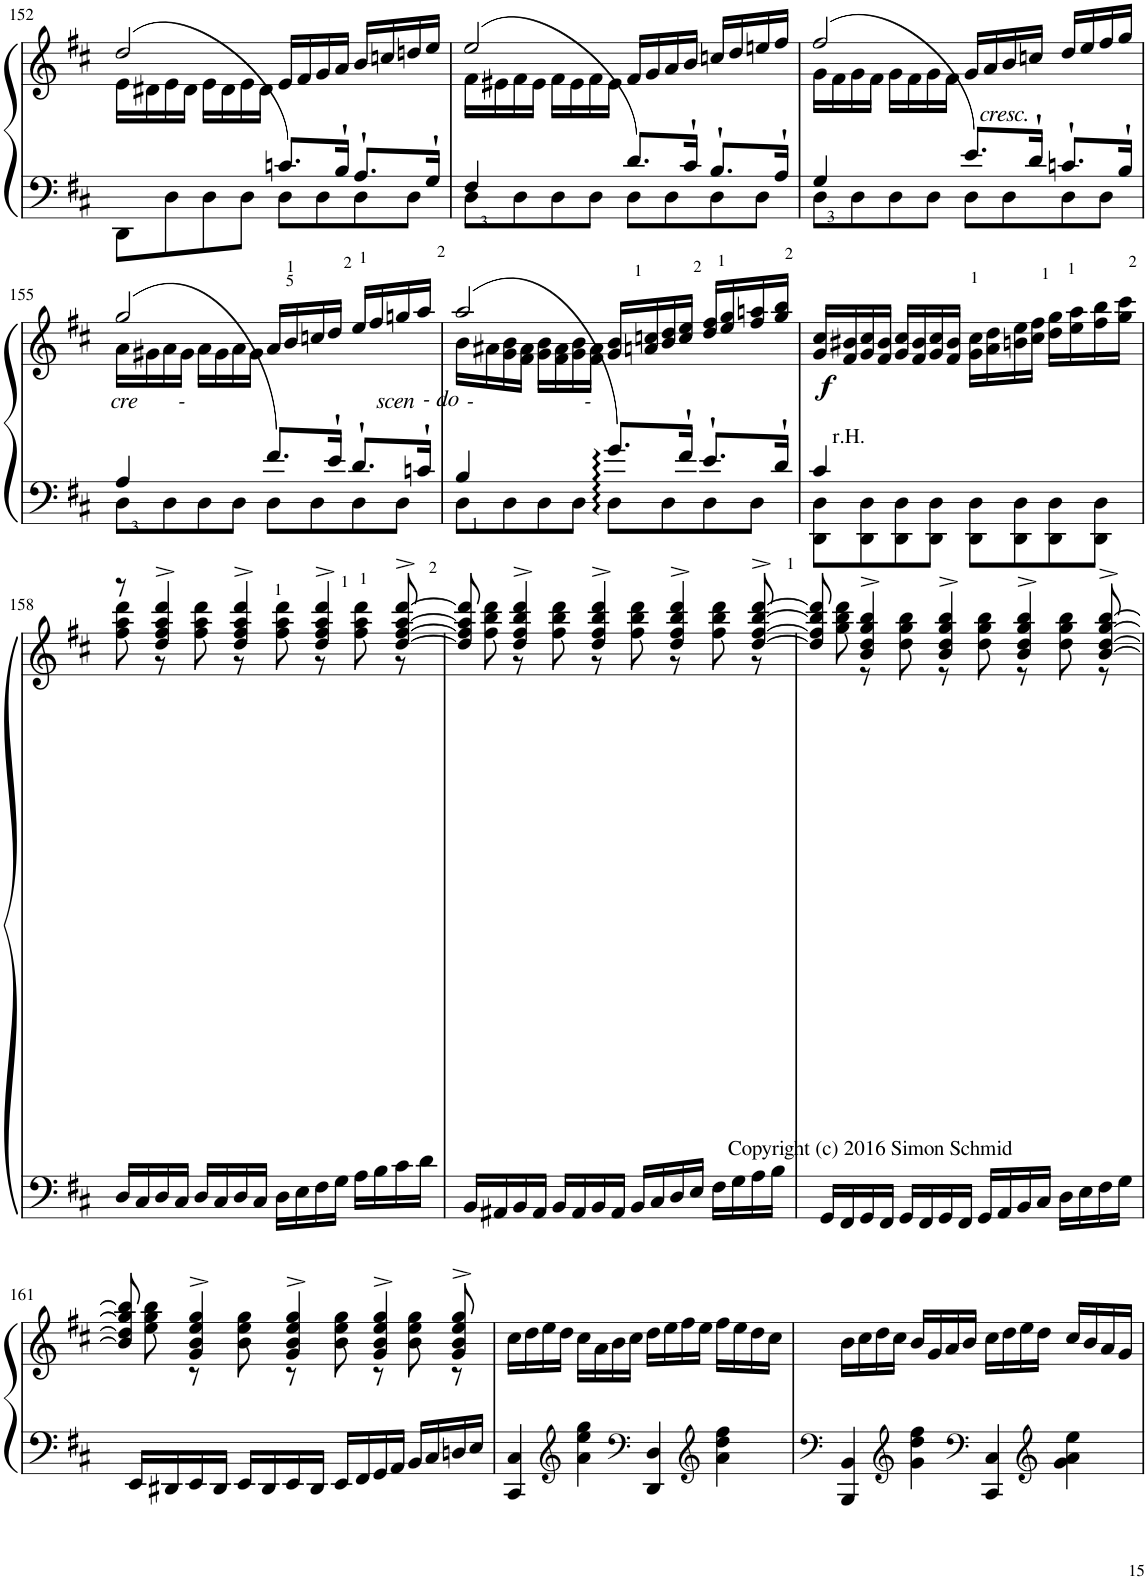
**kern	**kern	**dynam
*part1	*part1	*part1
*staff2	*staff1	*staff1/2
*I"Klavier	*	*
!!LO:PB:g=z
*clefF4	*clefG2	*
*k[f#c#]	*k[f#c#]	*
*M4/4	*M4/4	*
*met(c)	*met(c)	*
=152	=152	=152
*^	*^	*
2ryy	8DD\L	(2dd/	16e\LL	.
.	.	.	16d#X\	.
.	8D\	.	16e\	.
.	.	.	16d#\JJ	.
.	8D\	.	16e\LL	.
.	.	.	16d#\	.
.	8D\J	.	16e\	.
.	.	.	16d#\JJ	.
8.cn</L)	8D<\L	2ryy	16e/LL	.
.	.	.	16f#/	.
.	8D\	.	16g/	.
16B<`/Jk	.	.	16a/JJ	.
8.A<`/L	8D\	.	16b/LL	.
.	.	.	16ccn/	.
.	8D\J	.	16ddn/	.
16G<`/Jk	.	.	16ee/JJ	.
=153	=153	=153	=153	=153
4F#</	8D\L	(2ee/	16f#\LL	.
.	.	.	16e#X\	.
.	8D\	.	16f#\	.
.	.	.	16e#\JJ	.
4ryy	8D\	.	16f#\LL	.
.	.	.	16e#\	.
.	8D\J	.	16f#\	.
.	.	.	16e#\JJ	.
8.d</L)	8D\L	2ryy	16f#/LL	.
.	.	.	16g/	.
.	8D\	.	16a/	.
16c#<`/Jk	.	.	16b/JJ	.
8.B<`/L	8D\	.	16ccn/LL	.
.	.	.	16dd/	.
.	8D\J	.	16een/	.
16A<`/Jk	.	.	16ff#/JJ	.
=154	=154	=154	=154	=154
4G</	8D\L	(2ff#/	16g\LL	.
.	.	.	16f#\	.
.	8D\	.	16g\	.
.	.	.	16f#\JJ	.
4ryy	8D\	.	16g\LL	.
.	.	.	16f#\	.
.	8D\J	.	16g\	.
.	.	.	16f#\JJ	.
!	!	!LO:TX:b:i:t=cresc.	!	!
8.e</L)	8D\L	2ryy	16g/LL	.
.	.	.	16a/	.
.	8D\	.	16b/	.
16d<`/Jk	.	.	16ccn/JJ	.
8.cn<`/L	8D\	.	16dd/LL	.
.	.	.	16ee/	.
.	8D\J	.	16ff#/	.
16B<`/Jk	.	.	16gg/JJ	.
!!LO:LB:g=z	!!
=155	=155	=155	=155	=155
!	!	!LO:TX:b:i:t=cre       -                                 scen         -                   -	!	!
4A</	8D\L	(2gg/	16a\LL	.
.	.	.	16g#X\	.
.	8D\	.	16a\	.
.	.	.	16g#\JJ	.
4ryy	8D\	.	16a\LL	.
.	.	.	16g#\	.
.	8D\J	.	16a\	.
.	.	.	16g#\JJ	.
8.f#</L)	8D\L	2ryy	16a/LL	.
.	.	.	16b/	.
.	8D\	.	16ccn/	.
16e<`/Jk	.	.	16dd/JJ	.
8.d<`/L	8D\	.	16ee/LL	.
.	.	.	16ff#/	.
.	8D\J	.	16ggn/	.
16cn<`/Jk	.	.	16aa/JJ	.
=156	=156	=156	=156	=156
!	!	!LO:TX:b:i:t=- do	!	!
4B</	8D\L	(2aa/	16b\LL	.
.	.	.	16a#X\	.
.	8D\	.	16g\ 16b\	.
.	.	.	16f#\ 16a#\JJ	.
4ryy	8D\	.	16g\ 16b\LL	.
.	.	.	16f#\ 16a#\	.
.	8D\J	.	16g\ 16b\	.
.	.	.	16f#\ 16a#\JJ	.
8.g/L)	8D\L	2ryy	16g/ 16b/LL	.
.	.	.	16an/ 16ccn/	.
.	8D\	.	16b/ 16dd/	.
16f#`/Jk	.	.	16cc/ 16ee/JJ	.
8.e`/L	8D\	.	16dd/ 16ff#/LL	.
.	.	.	16ee/ 16gg/	.
.	8D\J	.	16ff#/ 16aan/	.
16d<`/Jk	.	.	16gg/ 16bb/JJ	.
=157	=157	=157	=157	=157
!LO:TX:a:t=r.H.	!	!	!	!
!	!	!	!	!LO:DY:b
*	*	*v	*v	*
4c#/	8DD\ 8D\L	16g/ 16cc#/LL	f
.	.	16f#/ 16b#X/	.
.	8DD\ 8D\	16g/ 16cc#/	.
.	.	16f#/ 16b#/JJ	.
4ryy	8DD\ 8D\	16g/ 16cc#/LL	.
.	.	16f#/ 16b#/	.
.	8DD\ 8D\J	16g/ 16cc#/	.
.	.	16f#/ 16b#/JJ	.
2ryy	8DD\ 8D\L	16g\ 16cc#\LL	.
.	.	16a\ 16dd\	.
.	8DD\ 8D\	16bn\ 16ee\	.
.	.	16cc#\ 16ff#\JJ	.
.	8DD\ 8D\	16dd\ 16gg\LL	.
.	.	16ee\ 16aa\	.
.	8DD\ 8D\J	16ff#\ 16bb\	.
.	.	16gg\ 16ccc#\JJ	.
*v	*v	*	*
!!LO:LB:g=z
=158	=158	=158
*	*^	*
16D/LL	8r	8ff#\ 8aa\ 8ddd\	.
16C#/	.	.	.
16D/	4dd/^ 4ff#/^ 4aa/^ 4ddd/^	8r	.
16C#/JJ	.	.	.
16D/LL	.	8ff#\ 8aa\ 8ddd\	.
16C#/	.	.	.
16D/	4dd/^ 4ff#/^ 4aa/^ 4ddd/^	8r	.
16C#/JJ	.	.	.
16D\LL	.	8ff#\ 8aa\ 8ddd\	.
16E\	.	.	.
16F#\	4dd/^ 4ff#/^ 4aa/^ 4ddd/^	8r	.
16G\JJ	.	.	.
16A\LL	.	8ff#\ 8aa\ 8ddd\	.
16B\	.	.	.
16c#\	[8dd/^ [8ff#/^ [8aa/^ [8ddd/^	8r	.
16d\JJ	.	.	.
=159	=159	=159	=159
16BB/LL	8dd/] 8ff#/] 8aa/] 8ddd/]	8ff#\ 8bb\ 8ddd\	.
16AA#X/	.	.	.
16BB/	4dd/^ 4ff#/^ 4bb/^ 4ddd/^	8r	.
16AA#/JJ	.	.	.
16BB/LL	.	8ff#\ 8bb\ 8ddd\	.
16AA#/	.	.	.
16BB/	4dd/^ 4ff#/^ 4bb/^ 4ddd/^	8r	.
16AA#/JJ	.	.	.
16BB/LL	.	8ff#\ 8bb\ 8ddd\	.
16C#/	.	.	.
16D/	4dd/^ 4ff#/^ 4bb/^ 4ddd/^	8r	.
16E/JJ	.	.	.
16F#\LL	.	8ff#\ 8bb\ 8ddd\	.
16G\	.	.	.
16A\	[8dd/^ [8ff#/^ [8bb/^ [8ddd/^	8r	.
16B\JJ	.	.	.
=160	=160	=160	=160
!	!LO:TX:b:t=Copyright (c) 2016 Simon Schmid	!	!
16GG/LL	8dd/] 8ff#/] 8bb/] 8ddd/]	8gg\ 8bb\ 8ddd\	.
16FF#/	.	.	.
16GG/	4b/^ 4dd/^ 4gg/^ 4bb/^	8r	.
16FF#/JJ	.	.	.
16GG/LL	.	8dd\ 8gg\ 8bb\	.
16FF#/	.	.	.
16GG/	4b/^ 4dd/^ 4gg/^ 4bb/^	8r	.
16FF#/JJ	.	.	.
16GG/LL	.	8dd\ 8gg\ 8bb\	.
16AA/	.	.	.
16BB/	4b/^ 4dd/^ 4gg/^ 4bb/^	8r	.
16C#/JJ	.	.	.
16D\LL	.	8dd\ 8gg\ 8bb\	.
16E\	.	.	.
16F#\	[8b/^ [8dd/^ [8gg/^ [8bb/^	8r	.
16G\JJ	.	.	.
!!LO:LB:g=z	!!
=161	=161	=161	=161
16EE/LL	8b/] 8dd/] 8gg/] 8bb/]	8ee\ 8gg\ 8bb\	.
16DD#X/	.	.	.
16EE/	4g/^ 4b/^ 4ee/^ 4gg/^	8r	.
16DD#/JJ	.	.	.
16EE/LL	.	8b\ 8ee\ 8gg\	.
16DD#/	.	.	.
16EE/	4g/^ 4b/^ 4ee/^ 4gg/^	8r	.
16DD#/JJ	.	.	.
16EE/LL	.	8b\ 8ee\ 8gg\	.
16FF#/	.	.	.
16GG/	4g/^ 4b/^ 4ee/^ 4gg/^	8r	.
16AA/JJ	.	.	.
16BB/LL	.	8b\ 8ee\ 8gg\	.
16C#/	.	.	.
16Dn/	8g/^ 8b/^ 8ee/^ 8gg/^	8r	.
16E/JJ	.	.	.
*	*v	*v	*
=162	=162	=162
4CC#/ 4C#/	16cc#\LL	.
.	16dd\	.
.	16ee\	.
.	16dd\JJ	.
*clefG2	*	*
4a\ 4ee\ 4gg\	16cc#\LL	.
.	16a\	.
.	16b\	.
.	16cc#\JJ	.
*clefF4	*	*
4DD/ 4D/	16dd\LL	.
.	16ee\	.
.	16ff#\	.
.	16ee\JJ	.
*clefG2	*	*
4a\ 4dd\ 4ff#\	16ff#\LL	.
.	16ee\	.
.	16dd\	.
.	16cc#\JJ	.
=163	=163	=163
*clefF4	*	*
4BBB/ 4BB/	16b\LL	.
.	16cc#\	.
.	16dd\	.
.	16cc#\JJ	.
*clefG2	*	*
4g\ 4dd\ 4ff#\	16b/LL	.
.	16g/	.
.	16a/	.
.	16b/JJ	.
*clefF4	*	*
4CC#/ 4C#/	16cc#\LL	.
.	16dd\	.
.	16ee\	.
.	16dd\JJ	.
*clefG2	*	*
4g\ 4a\ 4ee\	16cc#/LL	.
.	16b/	.
.	16a/	.
.	16g/JJ	.
=	=	=
*-	*-	*-
